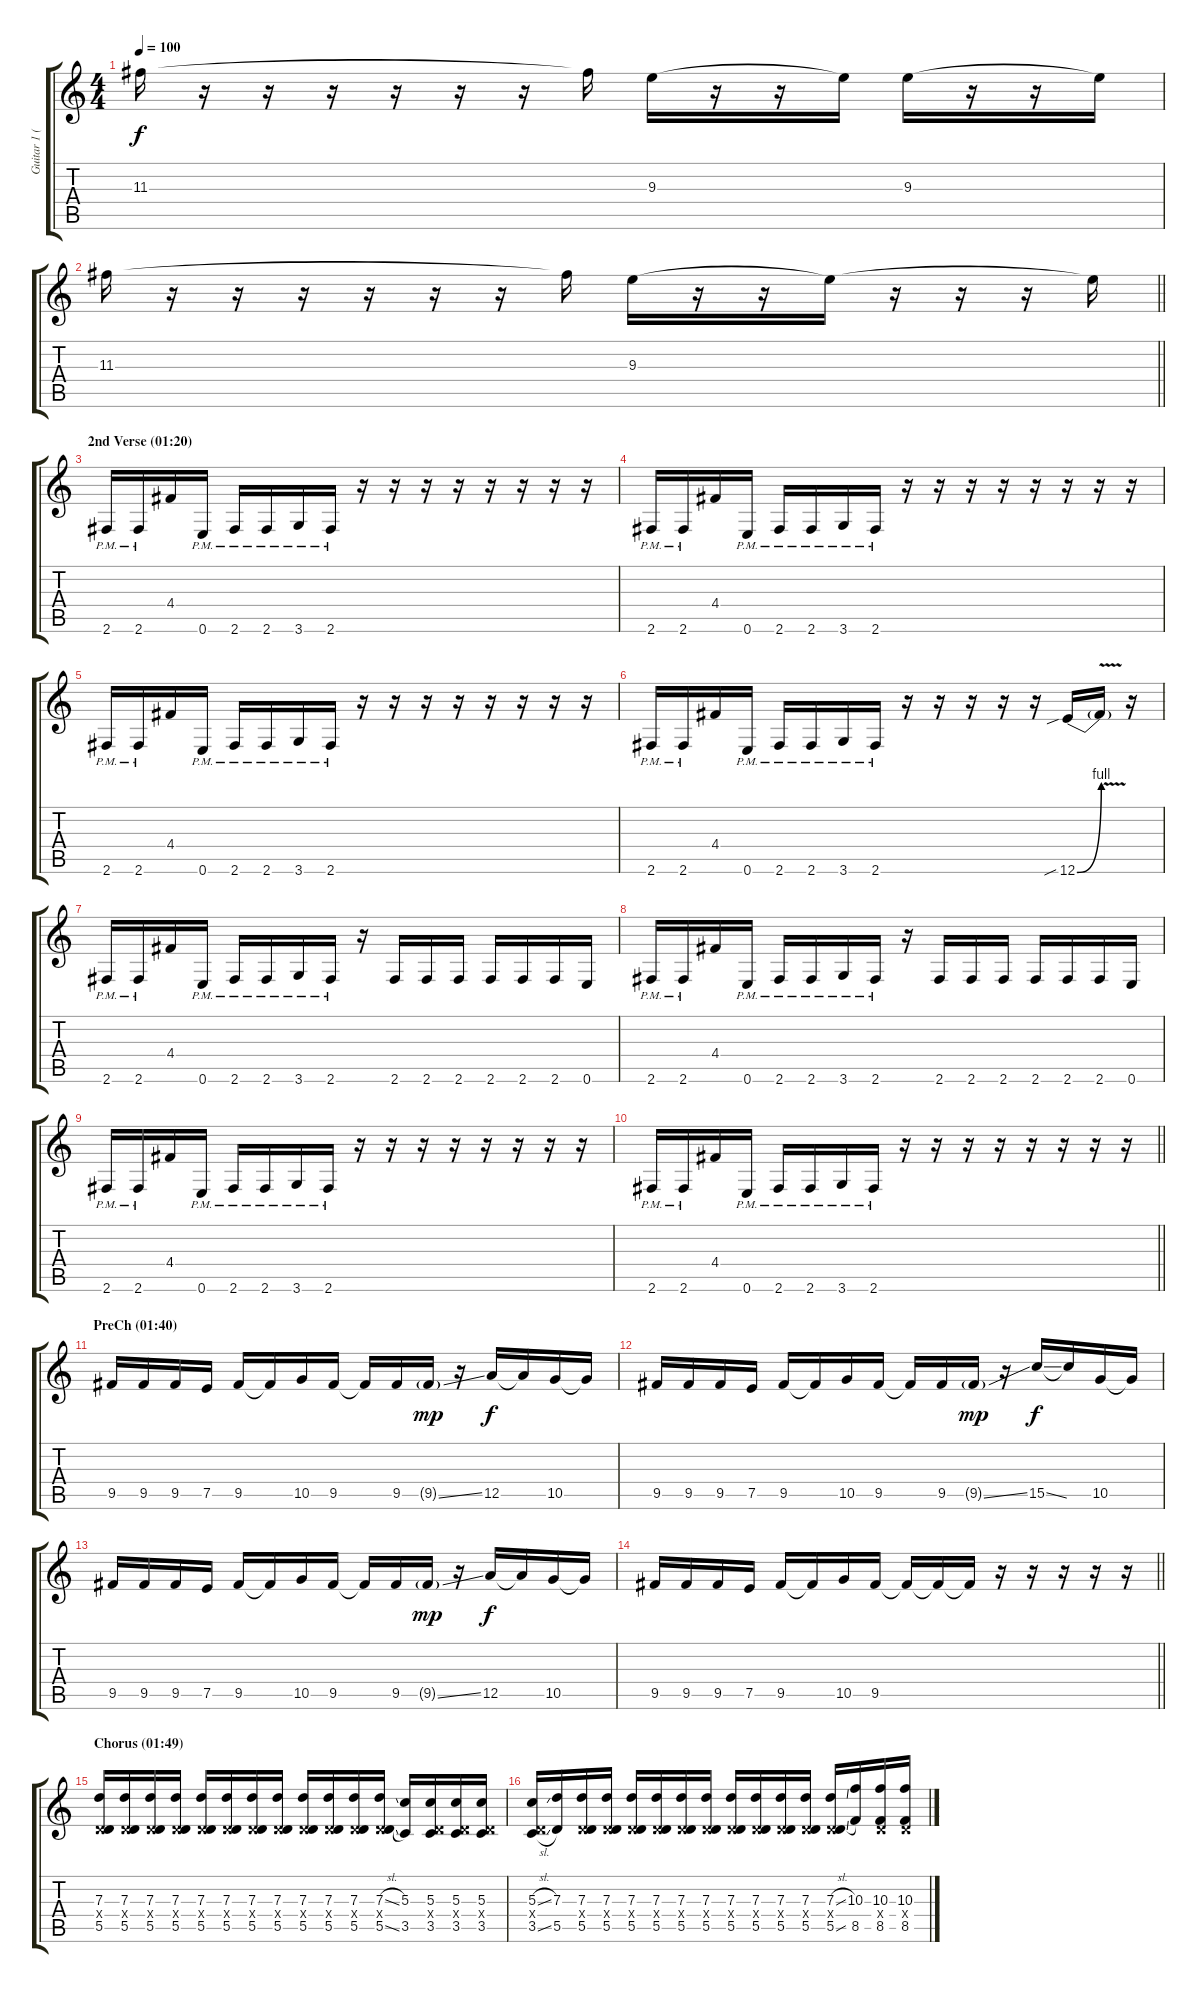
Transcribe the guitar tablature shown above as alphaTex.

\track ("Guitar 1 (Slash)" "Guitar 1 (") {instrument electricguitarclean}
\staff {score tabs}
\tuning (E4 B3 G3 D3 A2 E2) {hide}
\ts (4 4)
\tempo 100
\clef g2
\ks c
11.3.16{dy f} r.16 r.16 r.16 r.16 r.16 r.16 11.3{t}.16 9.3.16 r.16 r.16 9.3{t}.16 9.3.16 r.16 r.16 9.3{t}.16 |
\barLineRight lightlight
11.3.16 r.16 r.16 r.16 r.16 r.16 r.16 11.3{t}.16 9.3.16 r.16 r.16 9.3{t}.16 r.16 r.16 r.16 9.3{t}.16 |
\section ("" "2nd Verse (01:20)")
2.6{pm}.16 2.6{pm}.16 4.4.16 0.6{pm}.16 2.6{pm}.16 2.6{pm}.16 3.6{pm}.16 2.6{pm}.16 r.16 r.16 r.16 r.16 r.16 r.16 r.16 r.16 |
2.6{pm}.16 2.6{pm}.16 4.4.16 0.6{pm}.16 2.6{pm}.16 2.6{pm}.16 3.6{pm}.16 2.6{pm}.16 r.16 r.16 r.16 r.16 r.16 r.16 r.16 r.16 |
2.6{pm}.16 2.6{pm}.16 4.4.16 0.6{pm}.16 2.6{pm}.16 2.6{pm}.16 3.6{pm}.16 2.6{pm}.16 r.16 r.16 r.16 r.16 r.16 r.16 r.16 r.16 |
2.6{pm}.16 2.6{pm}.16 4.4.16 0.6{pm}.16 2.6{pm}.16 2.6{pm}.16 3.6{pm}.16 2.6{pm}.16 r.16 r.16 r.16 r.16 r.16 12.6{be (bend 0 0 60 4) sib}.16 12.6{v t}.16 r.16 |
2.6{pm}.16 2.6{pm}.16 4.4.16 0.6{pm}.16 2.6{pm}.16 2.6{pm}.16 3.6{pm}.16 2.6{pm}.16 r.16 2.6.16 2.6.16 2.6.16 2.6.16 2.6.16 2.6.16 0.6.16 |
2.6{pm}.16 2.6{pm}.16 4.4.16 0.6{pm}.16 2.6{pm}.16 2.6{pm}.16 3.6{pm}.16 2.6{pm}.16 r.16 2.6.16 2.6.16 2.6.16 2.6.16 2.6.16 2.6.16 0.6.16 |
2.6{pm}.16 2.6{pm}.16 4.4.16 0.6{pm}.16 2.6{pm}.16 2.6{pm}.16 3.6{pm}.16 2.6{pm}.16 r.16 r.16 r.16 r.16 r.16 r.16 r.16 r.16 |
\barLineRight lightlight
2.6{pm}.16 2.6{pm}.16 4.4.16 0.6{pm}.16 2.6{pm}.16 2.6{pm}.16 3.6{pm}.16 2.6{pm}.16 r.16 r.16 r.16 r.16 r.16 r.16 r.16 r.16 |
\section ("" "PreCh (01:40)")
9.5.16 9.5.16 9.5.16 7.5.16 9.5.16 9.5{t}.16 10.5.16 9.5.16 9.5{t}.16 9.5.16 9.5{ss g}.16{dy mp} r.16 12.5.16{dy f} 12.5{t}.16 10.5.16 10.5{t}.16 |
9.5.16 9.5.16 9.5.16 7.5.16 9.5.16 9.5{t}.16 10.5.16 9.5.16 9.5{t}.16 9.5.16 9.5{ss g}.16{dy mp} r.16 15.5{ss}.16{dy f} 15.5{t}.16 10.5.16 10.5{t}.16 |
9.5.16 9.5.16 9.5.16 7.5.16 9.5.16 9.5{t}.16 10.5.16 9.5.16 9.5{t}.16 9.5.16 9.5{ss g}.16{dy mp} r.16 12.5.16{dy f} 12.5{t}.16 10.5.16 10.5{t}.16 |
\barLineRight lightlight
9.5.16 9.5.16 9.5.16 7.5.16 9.5.16 9.5{t}.16 10.5.16 9.5.16 9.5{t}.16 9.5{t}.16 9.5{t}.16 r.16 r.16 r.16 r.16 r.16 |
\section ("" "Chorus (01:49)")
(7.3 0.4{x} 5.5).16 (7.3 0.4{x} 5.5).16 (7.3 0.4{x} 5.5).16 (7.3 0.4{x} 5.5).16 (7.3 0.4{x} 5.5).16 (7.3 0.4{x} 5.5).16 (7.3 0.4{x} 5.5).16 (7.3 0.4{x} 5.5).16 (7.3 0.4{x} 5.5).16 (7.3 0.4{x} 5.5).16 (7.3 0.4{x} 5.5).16 (7.3{sl} 0.4{x} 5.5{sl}).16 (5.3 3.5).16 (5.3 0.4{x} 3.5).16 (5.3 0.4{x} 3.5).16 (5.3 0.4{x} 3.5).16 |
(5.3{sl} 0.4{x} 3.5{sl}).16 (7.3 5.5).16 (7.3 0.4{x} 5.5).16 (7.3 0.4{x} 5.5).16 (7.3 0.4{x} 5.5).16 (7.3 0.4{x} 5.5).16 (7.3 0.4{x} 5.5).16 (7.3 0.4{x} 5.5).16 (7.3 0.4{x} 5.5).16 (7.3 0.4{x} 5.5).16 (7.3 0.4{x} 5.5).16 (7.3 0.4{x} 5.5).16 (7.3{sl} 0.4{x} 5.5{sl}).16 (10.3 8.5).16 (10.3 0.4{x} 8.5).16 (10.3 0.4{x} 8.5).16
